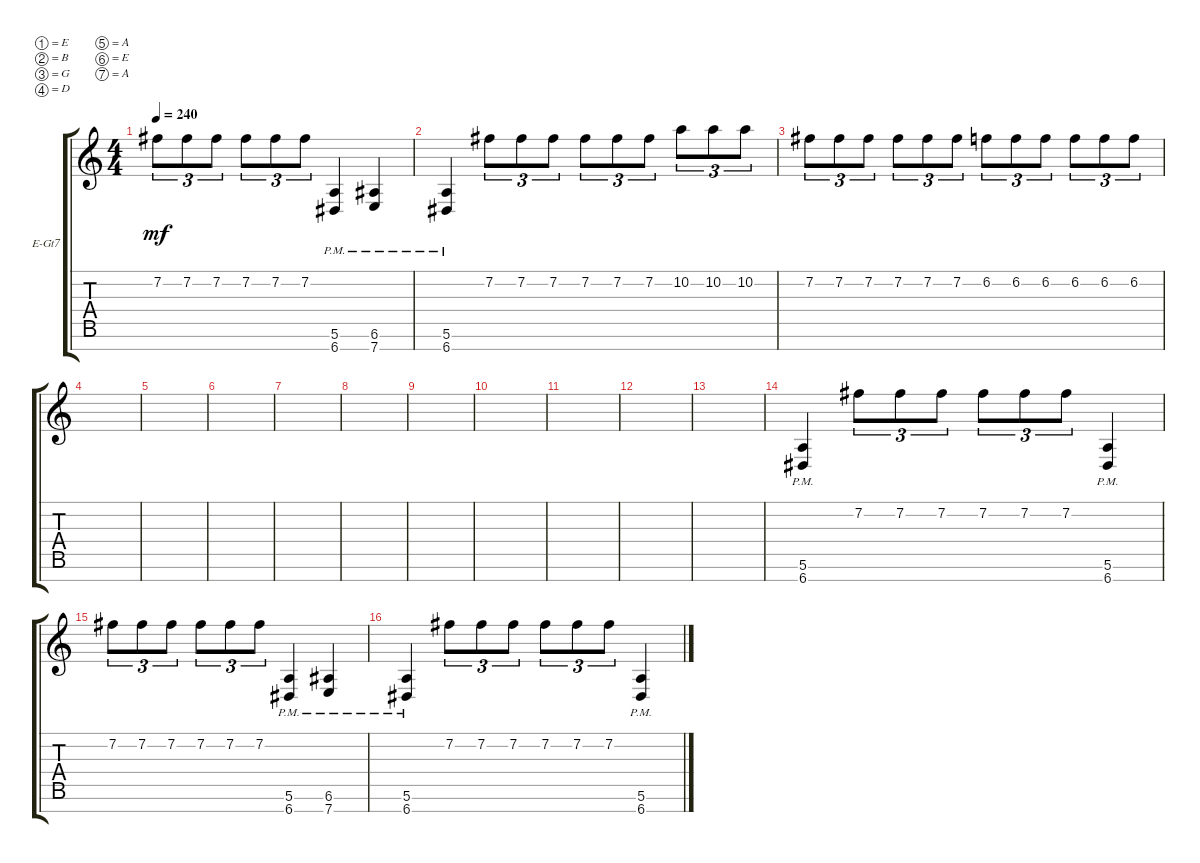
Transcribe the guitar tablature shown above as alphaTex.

\defaultSystemsLayout 4
\bracketExtendMode groupsimilarinstruments
\firstSystemTrackNameOrientation horizontal
\otherSystemsTrackNameOrientation horizontal
\track ("Electric Guitar" "E-Gt7") {instrument distortionguitar}
\staff {score tabs}
\tuning (E4 B3 G3 D3 A2 E2 A1)
\ts (4 4)
\tempo 240
\clef g2
\ks c
7.2.8{tu (3 2) dy mf} 7.2.8{tu (3 2)} 7.2.8{tu (3 2)} 7.2.8{tu (3 2)} 7.2.8{tu (3 2)} 7.2.8{tu (3 2)} (6.7{pm} 5.6{pm}).4 (7.7{pm} 6.6{pm}).4 |
(6.7{pm} 5.6{pm}).4 7.2.8{tu (3 2)} 7.2.8{tu (3 2)} 7.2.8{tu (3 2)} 7.2.8{tu (3 2)} 7.2.8{tu (3 2)} 7.2.8{tu (3 2)} 10.2.8{tu (3 2)} 10.2.8{tu (3 2)} 10.2.8{tu (3 2)} |
7.2.8{tu (3 2)} 7.2.8{tu (3 2)} 7.2.8{tu (3 2)} 7.2.8{tu (3 2)} 7.2.8{tu (3 2)} 7.2.8{tu (3 2)} 6.2.8{tu (3 2)} 6.2.8{tu (3 2)} 6.2.8{tu (3 2)} 6.2.8{tu (3 2)} 6.2.8{tu (3 2)} 6.2.8{tu (3 2)} |
|
|
|
|
|
|
|
|
|
|
(6.7{pm} 5.6{pm}).4 7.2.8{tu (3 2)} 7.2.8{tu (3 2)} 7.2.8{tu (3 2)} 7.2.8{tu (3 2)} 7.2.8{tu (3 2)} 7.2.8{tu (3 2)} (6.7{pm} 5.6{pm}).4 |
7.2.8{tu (3 2)} 7.2.8{tu (3 2)} 7.2.8{tu (3 2)} 7.2.8{tu (3 2)} 7.2.8{tu (3 2)} 7.2.8{tu (3 2)} (6.7{pm} 5.6{pm}).4 (7.7{pm} 6.6{pm}).4 |
(6.7{pm} 5.6{pm}).4 7.2.8{tu (3 2)} 7.2.8{tu (3 2)} 7.2.8{tu (3 2)} 7.2.8{tu (3 2)} 7.2.8{tu (3 2)} 7.2.8{tu (3 2)} (6.7{pm} 5.6{pm}).4
